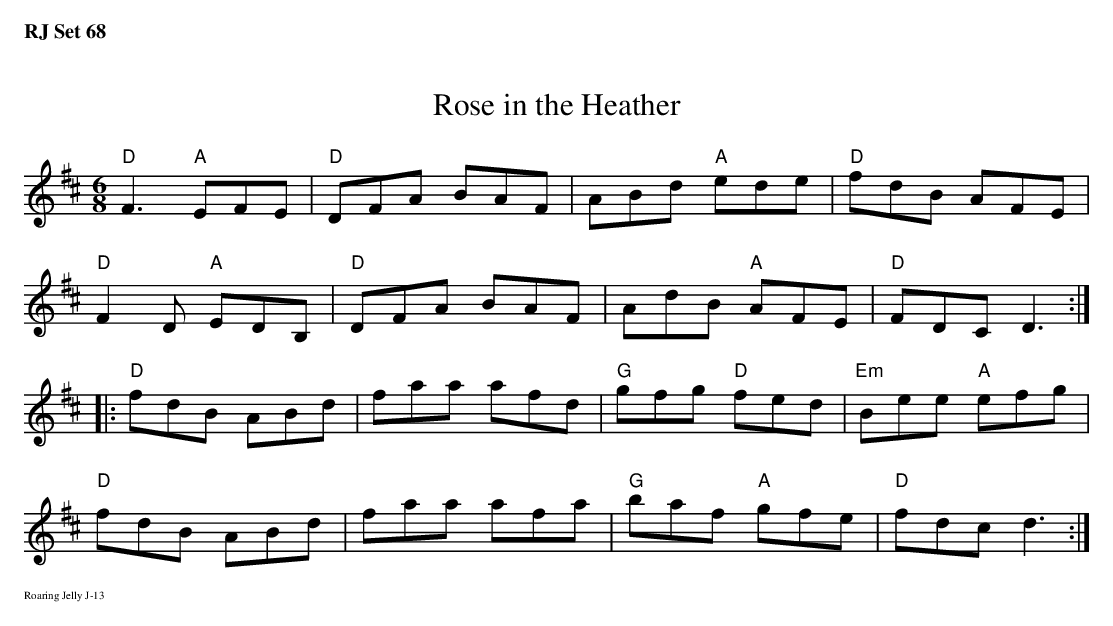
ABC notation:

X:1
T: Rose in the Heather
M: 6/8
K: D
"D"F3 "A"EFE| "D"DFA BAF| ABd "A"ede| "D"fdB AFE|
"D"F2D "A"EDB,| "D"DFA BAF| AdB "A"AFE| "D"FDC D3 :|
|:\
"D"fdB ABd| faa afd| "G"gfg "D"fed| "Em"Bee "A"efg|
"D"fdB ABd| faa afa| "G"baf "A"gfe| "D"fdc d3 :|
